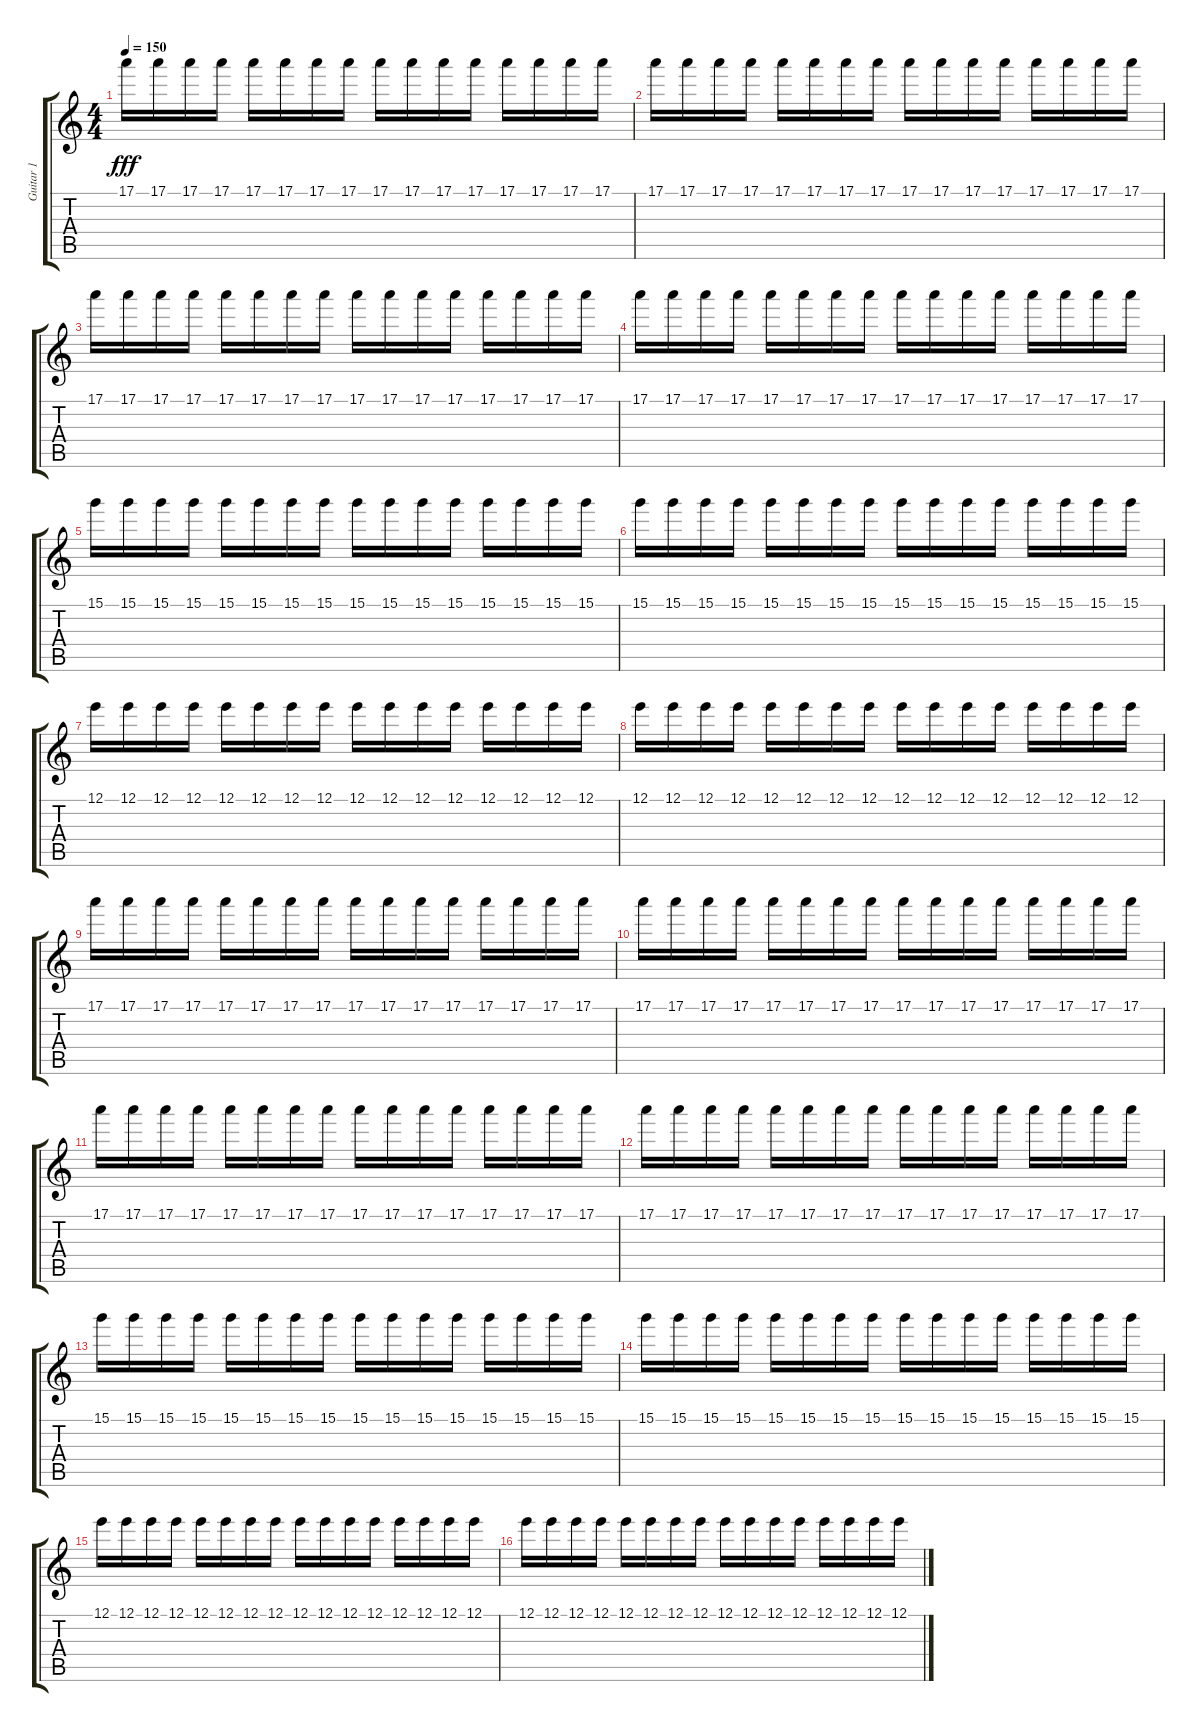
\track ("Guitar 1" "Guitar 1") {instrument distortionguitar}
\staff {score tabs}
\tuning (E4 B3 G3 D3 A2 E2) {hide}
\ts (4 4)
\tempo 150
\clef g2
\ks c
17.1.16{dy fff} 17.1.16 17.1.16 17.1.16 17.1.16 17.1.16 17.1.16 17.1.16 17.1.16 17.1.16 17.1.16 17.1.16 17.1.16 17.1.16 17.1.16 17.1.16 |
17.1.16 17.1.16 17.1.16 17.1.16 17.1.16 17.1.16 17.1.16 17.1.16 17.1.16 17.1.16 17.1.16 17.1.16 17.1.16 17.1.16 17.1.16 17.1.16 |
17.1.16 17.1.16 17.1.16 17.1.16 17.1.16 17.1.16 17.1.16 17.1.16 17.1.16 17.1.16 17.1.16 17.1.16 17.1.16 17.1.16 17.1.16 17.1.16 |
17.1.16 17.1.16 17.1.16 17.1.16 17.1.16 17.1.16 17.1.16 17.1.16 17.1.16 17.1.16 17.1.16 17.1.16 17.1.16 17.1.16 17.1.16 17.1.16 |
15.1.16 15.1.16 15.1.16 15.1.16 15.1.16 15.1.16 15.1.16 15.1.16 15.1.16 15.1.16 15.1.16 15.1.16 15.1.16 15.1.16 15.1.16 15.1.16 |
15.1.16 15.1.16 15.1.16 15.1.16 15.1.16 15.1.16 15.1.16 15.1.16 15.1.16 15.1.16 15.1.16 15.1.16 15.1.16 15.1.16 15.1.16 15.1.16 |
12.1.16 12.1.16 12.1.16 12.1.16 12.1.16 12.1.16 12.1.16 12.1.16 12.1.16 12.1.16 12.1.16 12.1.16 12.1.16 12.1.16 12.1.16 12.1.16 |
12.1.16 12.1.16 12.1.16 12.1.16 12.1.16 12.1.16 12.1.16 12.1.16 12.1.16 12.1.16 12.1.16 12.1.16 12.1.16 12.1.16 12.1.16 12.1.16 |
17.1.16 17.1.16 17.1.16 17.1.16 17.1.16 17.1.16 17.1.16 17.1.16 17.1.16 17.1.16 17.1.16 17.1.16 17.1.16 17.1.16 17.1.16 17.1.16 |
17.1.16 17.1.16 17.1.16 17.1.16 17.1.16 17.1.16 17.1.16 17.1.16 17.1.16 17.1.16 17.1.16 17.1.16 17.1.16 17.1.16 17.1.16 17.1.16 |
17.1.16 17.1.16 17.1.16 17.1.16 17.1.16 17.1.16 17.1.16 17.1.16 17.1.16 17.1.16 17.1.16 17.1.16 17.1.16 17.1.16 17.1.16 17.1.16 |
17.1.16 17.1.16 17.1.16 17.1.16 17.1.16 17.1.16 17.1.16 17.1.16 17.1.16 17.1.16 17.1.16 17.1.16 17.1.16 17.1.16 17.1.16 17.1.16 |
15.1.16 15.1.16 15.1.16 15.1.16 15.1.16 15.1.16 15.1.16 15.1.16 15.1.16 15.1.16 15.1.16 15.1.16 15.1.16 15.1.16 15.1.16 15.1.16 |
15.1.16 15.1.16 15.1.16 15.1.16 15.1.16 15.1.16 15.1.16 15.1.16 15.1.16 15.1.16 15.1.16 15.1.16 15.1.16 15.1.16 15.1.16 15.1.16 |
12.1.16 12.1.16 12.1.16 12.1.16 12.1.16 12.1.16 12.1.16 12.1.16 12.1.16 12.1.16 12.1.16 12.1.16 12.1.16 12.1.16 12.1.16 12.1.16 |
12.1.16 12.1.16 12.1.16 12.1.16 12.1.16 12.1.16 12.1.16 12.1.16 12.1.16 12.1.16 12.1.16 12.1.16 12.1.16 12.1.16 12.1.16 12.1.16
